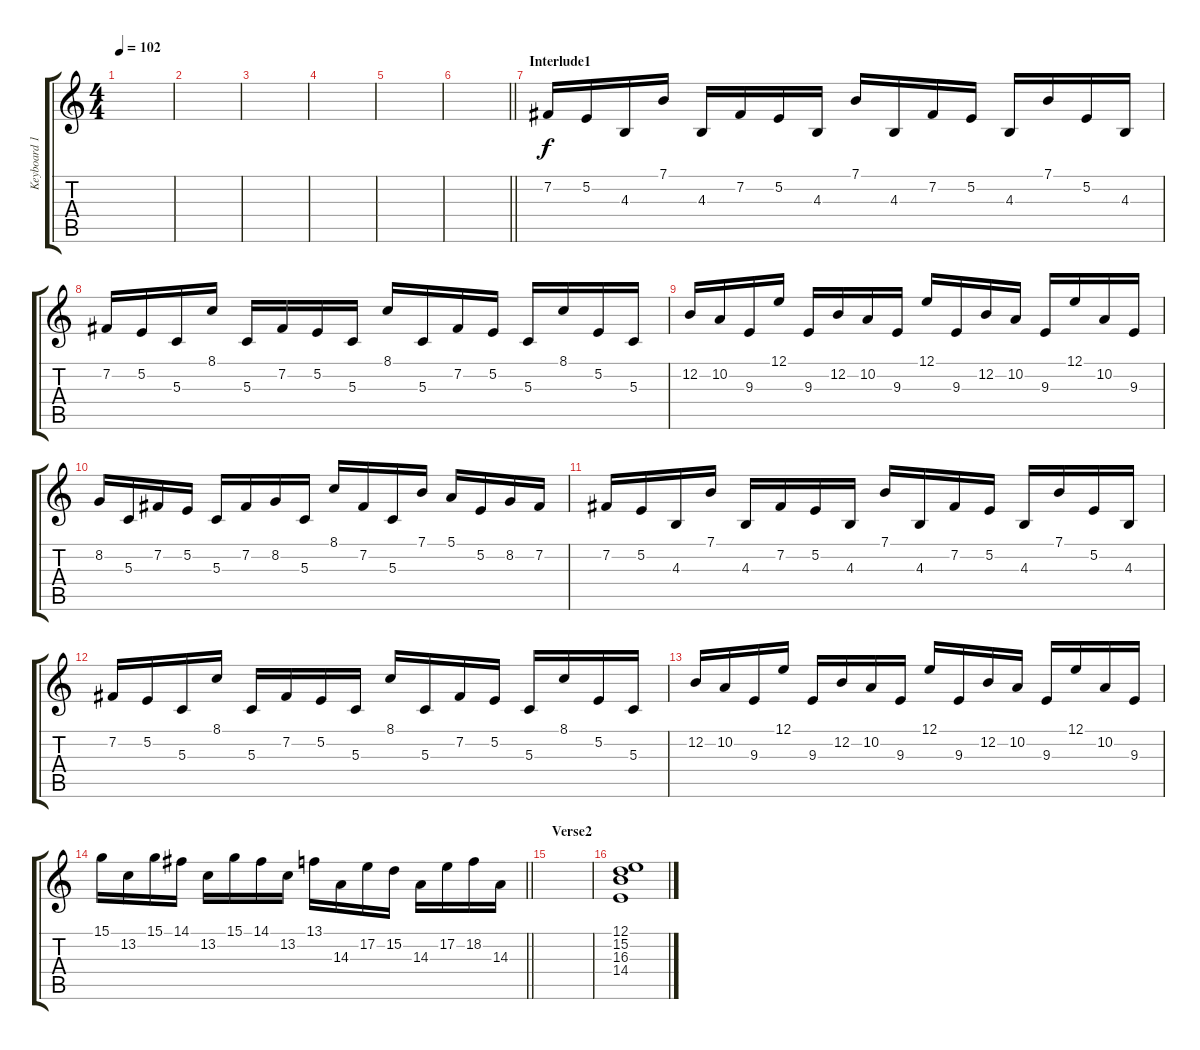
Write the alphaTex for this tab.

\track ("Keyboard 1" "Keyboard 1") {instrument lead2sawtooth}
\staff {score tabs}
\tuning (E4 B3 G3 D3 A2 E2) {hide}
\ts (4 4)
\tempo 102
\clef g2
\ks c
|
|
|
|
|
\barLineRight lightlight
|
\section ("" "Interlude1")
7.2.16{volume 11 instrument lead2sawtooth} 5.2.16 4.3.16 7.1.16 4.3.16 7.2.16 5.2.16 4.3.16 7.1.16 4.3.16 7.2.16 5.2.16 4.3.16 7.1.16 5.2.16 4.3.16 |
7.2.16 5.2.16 5.3.16 8.1.16 5.3.16 7.2.16 5.2.16 5.3.16 8.1.16 5.3.16 7.2.16 5.2.16 5.3.16 8.1.16 5.2.16 5.3.16 |
12.2.16 10.2.16 9.3.16 12.1.16 9.3.16 12.2.16 10.2.16 9.3.16 12.1.16 9.3.16 12.2.16 10.2.16 9.3.16 12.1.16 10.2.16 9.3.16 |
8.2.16 5.3.16 7.2.16 5.2.16 5.3.16 7.2.16 8.2.16 5.3.16 8.1.16 7.2.16 5.3.16 7.1.16 5.1.16 5.2.16 8.2.16 7.2.16 |
7.2.16 5.2.16 4.3.16 7.1.16 4.3.16 7.2.16 5.2.16 4.3.16 7.1.16 4.3.16 7.2.16 5.2.16 4.3.16 7.1.16 5.2.16 4.3.16 |
7.2.16 5.2.16 5.3.16 8.1.16 5.3.16 7.2.16 5.2.16 5.3.16 8.1.16 5.3.16 7.2.16 5.2.16 5.3.16 8.1.16 5.2.16 5.3.16 |
12.2.16 10.2.16 9.3.16 12.1.16 9.3.16 12.2.16 10.2.16 9.3.16 12.1.16 9.3.16 12.2.16 10.2.16 9.3.16 12.1.16 10.2.16 9.3.16 |
\barLineRight lightlight
15.1.16 13.2.16 15.1.16 14.1.16 13.2.16 15.1.16 14.1.16 13.2.16 13.1.16 14.3.16 17.2.16 15.2.16 14.3.16 17.2.16 18.2.16 14.3.16 |
\section ("" "Verse2")
|
(12.1 15.2 16.3 14.4).1{volume 6 instrument lead8bassandlead}
